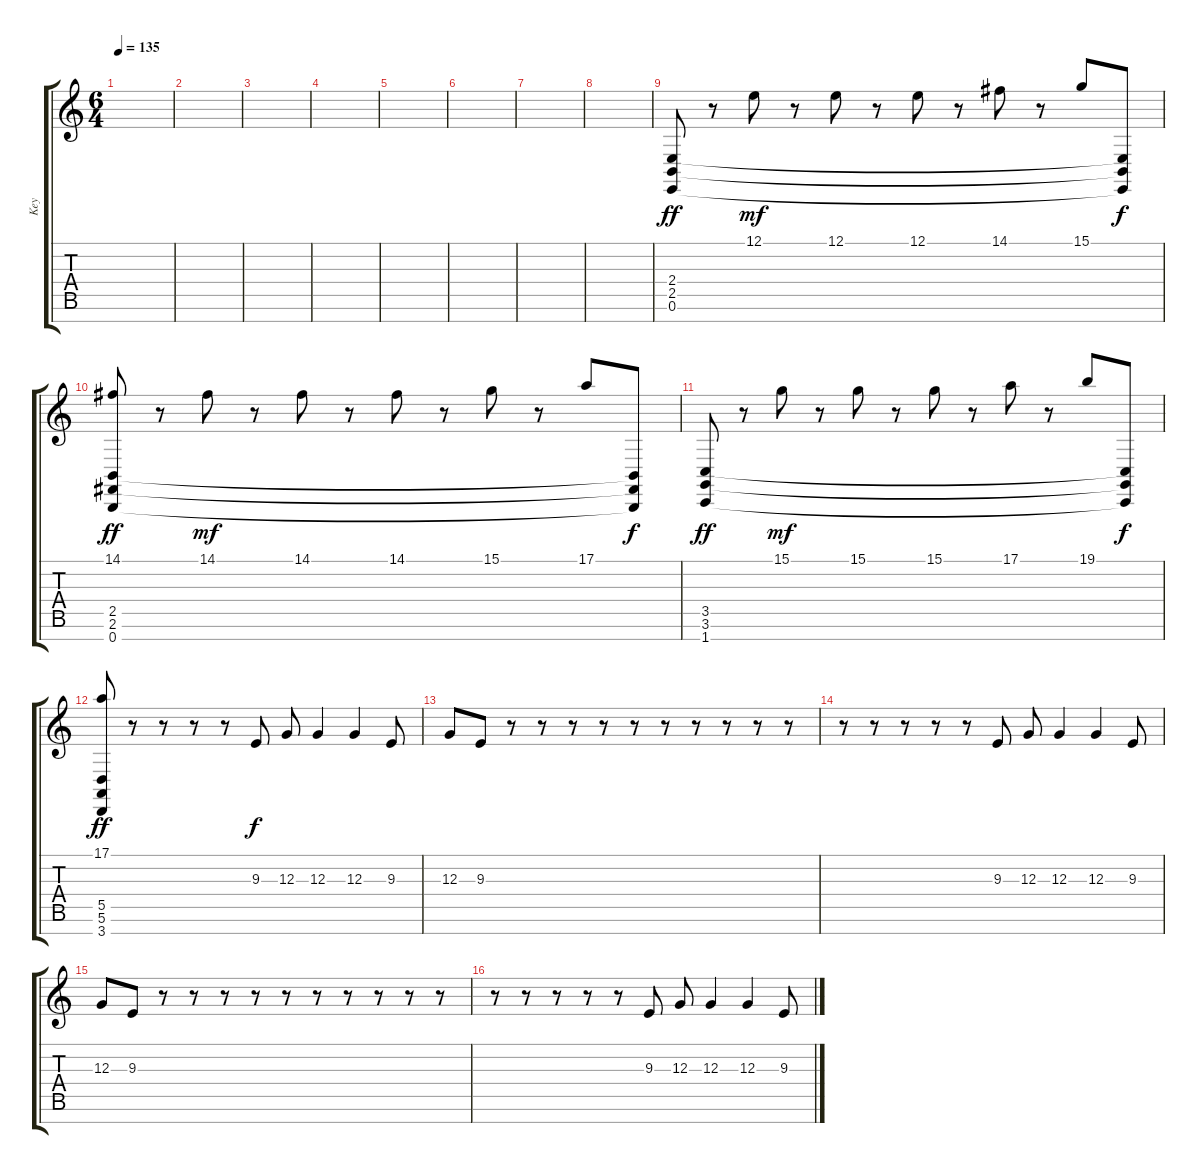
\track ("Key" "Key") {instrument brightacousticpiano}
\staff {score tabs}
\tuning (E4 B3 G3 D3 A2 E2 B1) {hide}
\ts (6 4)
\tempo 135
\clef g2
\ks c
|
|
|
|
|
|
|
|
(2.4 2.5 0.6).8{dy ff} r.8 12.1.8{dy mf} r.8 12.1.8 r.8 12.1.8 r.8 14.1.8 r.8 15.1.8 (2.4{t} 2.5{t} 0.6{t}).8{dy f} |
(14.1 2.5 2.6 0.7).8{dy ff} r.8 14.1.8{dy mf} r.8 14.1.8 r.8 14.1.8 r.8 15.1.8 r.8 17.1.8 (2.5{t} 2.6{t} 0.7{t}).8{dy f} |
(3.5 3.6 1.7).8{dy ff} r.8 15.1.8{dy mf} r.8 15.1.8 r.8 15.1.8 r.8 17.1.8 r.8 19.1.8 (3.5{t} 3.6{t} 1.7{t}).8{dy f} |
(17.1 5.5 5.6 3.7).8{dy ff} r.8 r.8 r.8 r.8 9.3.8{dy f} 12.3.8 12.3.4 12.3.4 9.3.8 |
12.3.8 9.3.8 r.8 r.8 r.8 r.8 r.8 r.8 r.8 r.8 r.8 r.8 |
r.8 r.8 r.8 r.8 r.8 9.3.8 12.3.8 12.3.4 12.3.4 9.3.8 |
12.3.8 9.3.8 r.8 r.8 r.8 r.8 r.8 r.8 r.8 r.8 r.8 r.8 |
r.8 r.8 r.8 r.8 r.8 9.3.8 12.3.8 12.3.4 12.3.4 9.3.8
